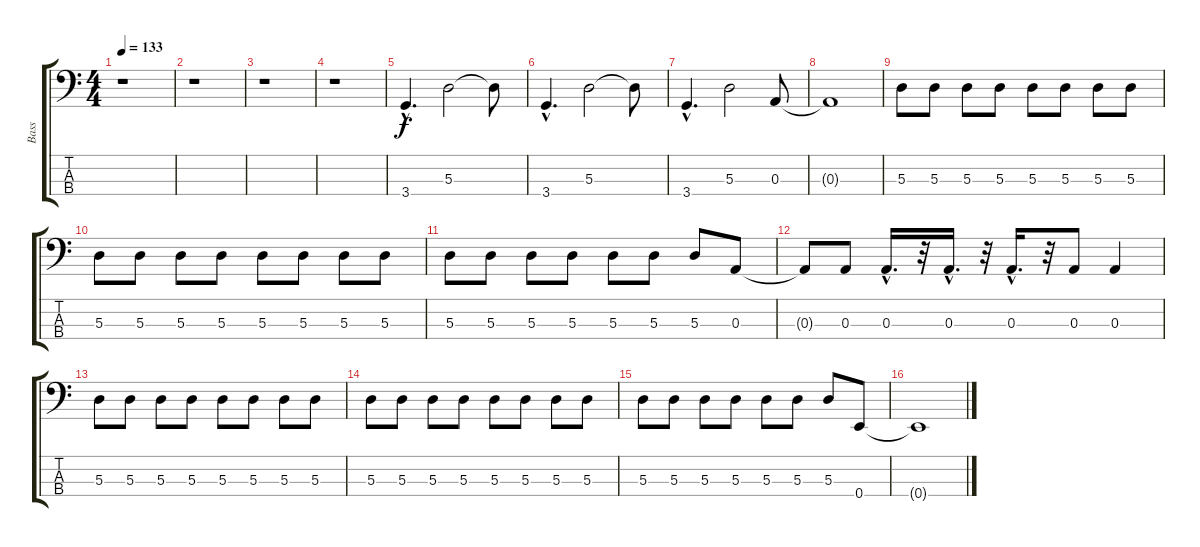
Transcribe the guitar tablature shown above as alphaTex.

\track ("Bass" "Bass") {instrument electricbassfinger}
\staff {score tabs}
\tuning (G2 D2 A1 E1) {hide}
\ts (4 4)
\tempo 133
\clef f4
\ks c
r.1{dy f instrument electricbassfinger} |
r.1 |
r.1 |
r.1 |
3.4{hac}.4{d} 5.3.2 5.3{t}.8 |
3.4{hac}.4{d} 5.3.2 5.3{t}.8 |
3.4{hac}.4{d} 5.3.2 0.3.8 |
0.3{t}.1 |
5.3.8 5.3.8 5.3.8 5.3.8 5.3.8 5.3.8 5.3.8 5.3.8 |
5.3.8 5.3.8 5.3.8 5.3.8 5.3.8 5.3.8 5.3.8 5.3.8 |
5.3.8 5.3.8 5.3.8 5.3.8 5.3.8 5.3.8 5.3.8 0.3.8 |
0.3{t}.8 0.3.8 0.3{hac}.16{d} r.32 0.3{hac}.16{d} r.32 0.3{hac}.16{d} r.32 0.3.8 0.3.4 |
5.3.8 5.3.8 5.3.8 5.3.8 5.3.8 5.3.8 5.3.8 5.3.8 |
5.3.8 5.3.8 5.3.8 5.3.8 5.3.8 5.3.8 5.3.8 5.3.8 |
5.3.8 5.3.8 5.3.8 5.3.8 5.3.8 5.3.8 5.3.8 0.4.8 |
0.4{t}.1
